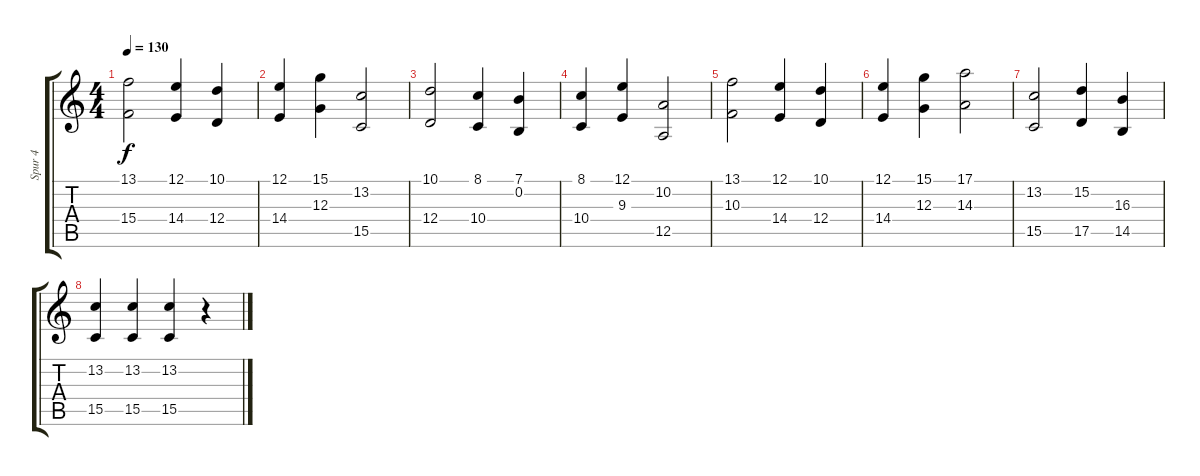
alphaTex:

\track ("Spur 4" "Spur 4") {instrument acousticgrandpiano}
\staff {score tabs}
\tuning (E4 B3 G3 D3 A2 E2) {hide}
\ts (4 4)
\tempo 130
\clef g2
\ks c
(13.1 15.4).2{dy f} (12.1 14.4).4 (10.1 12.4).4 |
(12.1 14.4).4 (15.1 12.3).4 (13.2 15.5).2 |
(10.1 12.4).2 (8.1 10.4).4 (7.1 0.2).4 |
(8.1 10.4).4 (12.1 9.3).4 (10.2 12.5).2 |
(13.1 10.3).2 (12.1 14.4).4 (10.1 12.4).4 |
(12.1 14.4).4 (15.1 12.3).4 (17.1 14.3).2 |
(13.2 15.5).2 (15.2 17.5).4 (16.3 14.5).4 |
(13.2 15.5).4 (13.2 15.5).4 (13.2 15.5).4 r.4
